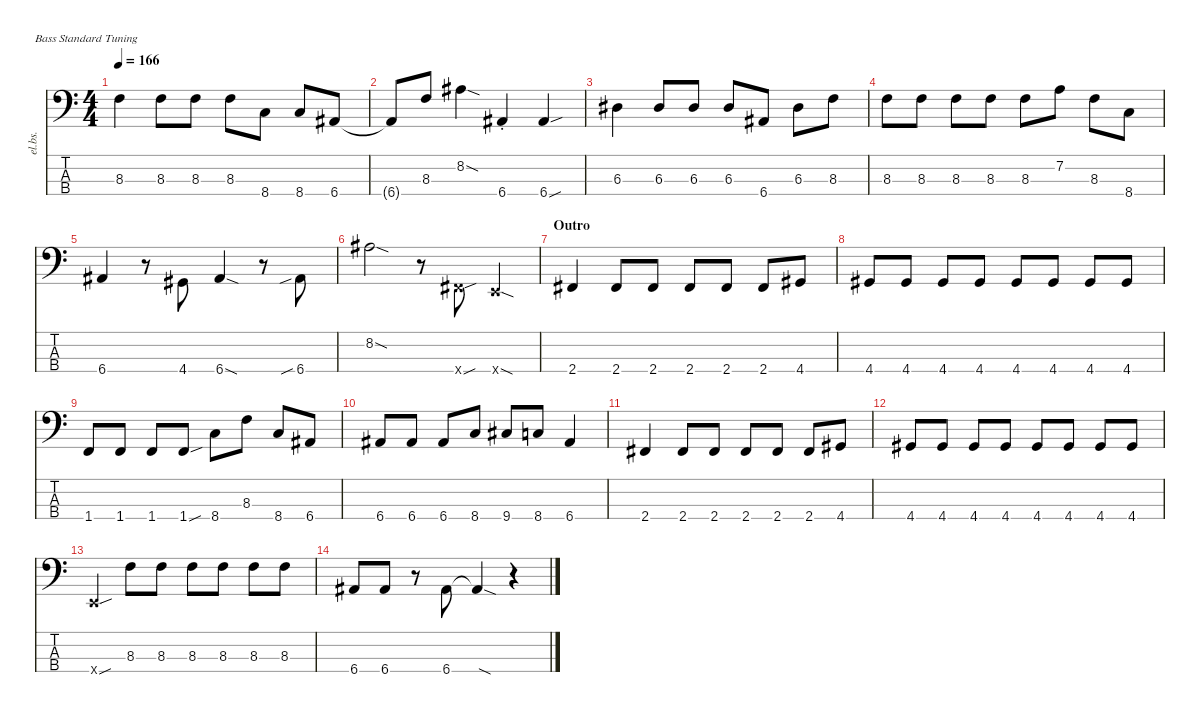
\defaultSystemsLayout 4
\hideDynamics
\bracketExtendMode nobrackets
\track ("Electric Bass" "el.bs.") {mute instrument electricbassfinger}
\staff {score tabs}
\tuning (G2 D2 A1 E1)
\ts (4 4)
\tempo 166
\clef f4
\ks c
8.3.4{dy mf beam Down} 8.3.8{beam Down} 8.3.8{beam Down} 8.3.8{beam Down} 8.4.8{beam Down} 8.4.8{beam Up} 6.4{acc #}.8{beam Up} |
6.4{t acc #}.8{beam Up} 8.3.8{beam Up} 8.2{sod acc #}.4{beam Down} 6.4{st acc #}.4{beam Up} 6.4{sou acc #}.4{beam Up} |
6.3{acc #}.4{beam Down} 6.3{acc #}.8{beam Up} 6.3{acc #}.8{beam Up} 6.3{acc #}.8{beam Up} 6.4{acc #}.8{beam Up} 6.3{acc #}.8{beam Down} 8.3.8{beam Down} |
8.3.8{beam Down} 8.3.8{beam Down} 8.3.8{beam Down} 8.3.8{beam Down} 8.3.8{beam Down} 7.2.8{beam Down} 8.3.8{beam Down} 8.4.8{beam Down} |
6.4{acc #}.4{beam Up} r.8{beam Down} 4.4{acc #}.8{beam Up} 6.4{sod acc #}.4{beam Up} r.8{beam Down} 6.4{sib acc #}.8{beam Up} |
8.2{sod acc #}.2{beam Down} r.8{beam Down} 2.4{sou x acc #}.8{beam Up} 0.4{sod x}.4{beam Up} |
\section ("" "Outro")
2.4{acc #}.4{beam Up} 2.4{acc #}.8{beam Up} 2.4{acc #}.8{beam Up} 2.4{acc #}.8{beam Up} 2.4{acc #}.8{beam Up} 2.4{acc #}.8{beam Up} 4.4{acc #}.8{beam Up} |
4.4{acc #}.8{beam Up} 4.4{acc #}.8{beam Up} 4.4{acc #}.8{beam Up} 4.4{acc #}.8{beam Up} 4.4{acc #}.8{beam Up} 4.4{acc #}.8{beam Up} 4.4{acc #}.8{beam Up} 4.4{acc #}.8{beam Up} |
1.4.8{beam Up} 1.4.8{beam Up} 1.4.8{beam Up} 1.4{sou}.8{beam Up} 8.4.8{beam Down} 8.3.8{beam Down} 8.4.8{beam Up} 6.4{acc #}.8{beam Up} |
6.4{acc #}.8{beam Up} 6.4{acc #}.8{beam Up} 6.4{acc #}.8{beam Up} 8.4.8{beam Up} 9.4{acc #}.8{beam Up} 8.4.8{beam Up} 6.4{acc #}.4{beam Up} |
2.4{acc #}.4{beam Up} 2.4{acc #}.8{beam Up} 2.4{acc #}.8{beam Up} 2.4{acc #}.8{beam Up} 2.4{acc #}.8{beam Up} 2.4{acc #}.8{beam Up} 4.4{acc #}.8{beam Up} |
4.4{acc #}.8{beam Up} 4.4{acc #}.8{beam Up} 4.4{acc #}.8{beam Up} 4.4{acc #}.8{beam Up} 4.4{acc #}.8{beam Up} 4.4{acc #}.8{beam Up} 4.4{acc #}.8{beam Up} 4.4{acc #}.8{beam Up} |
0.4{sou x}.4{beam Up} 8.3.8{beam Down} 8.3.8{beam Down} 8.3.8{beam Down} 8.3.8{beam Down} 8.3.8{beam Down} 8.3.8{beam Down} |
6.4{acc #}.8{beam Up} 6.4{acc #}.8{beam Up} r.8{beam Down} 6.4{acc #}.8{beam Up} 6.4{sod t acc #}.4{beam Up} r.4{beam Down}
